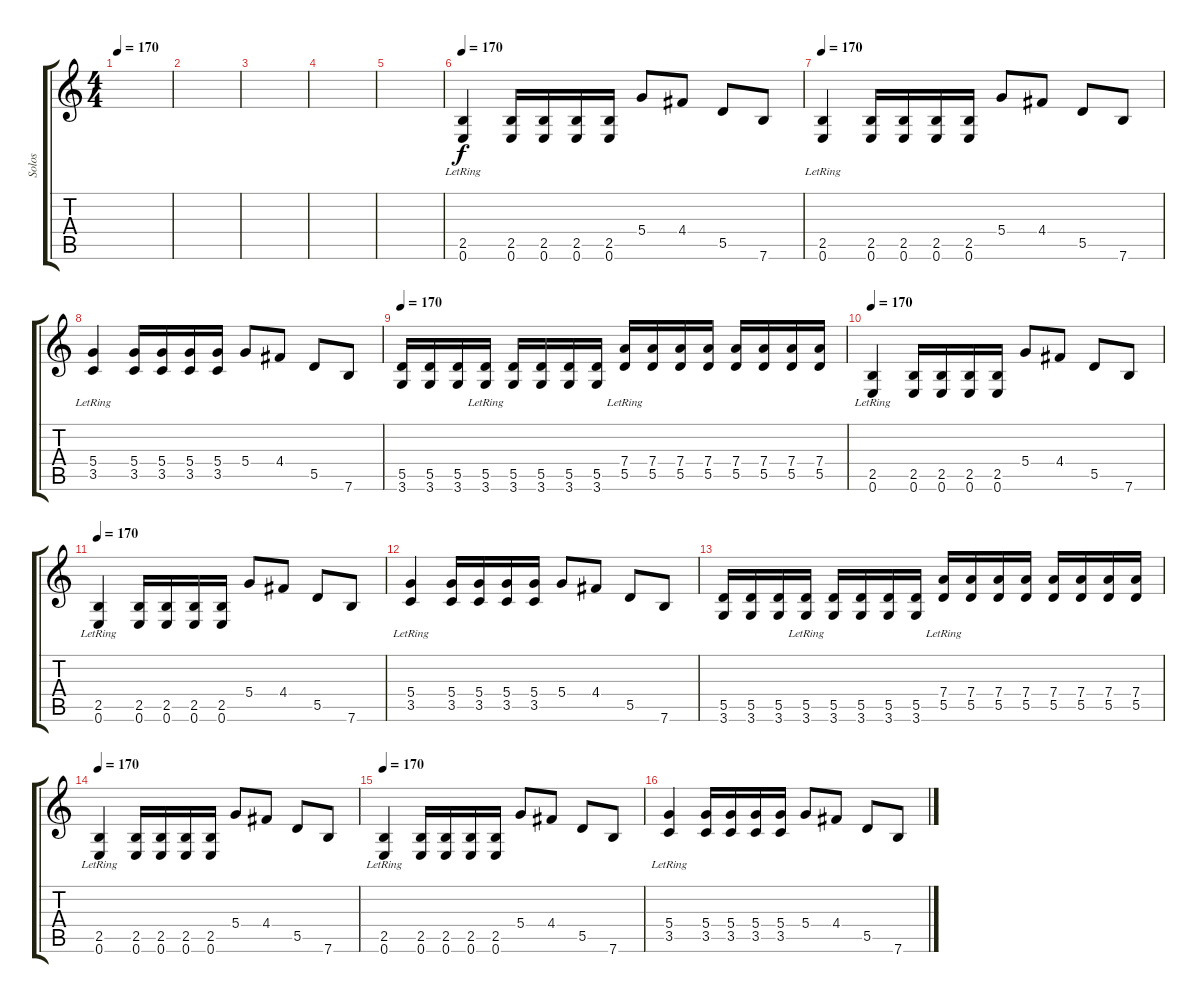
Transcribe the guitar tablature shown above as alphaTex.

\track ("Solos" "Solos") {instrument distortionguitar}
\staff {score tabs}
\tuning (E4 B3 G3 D3 A2 E2) {hide}
\ts (4 4)
\tempo 170
\clef g2
\ks c
|
|
|
|
|
\tempo 170
(2.5{lr} 0.6{lr}).4{instrument overdrivenguitar} (2.5 0.6).16 (2.5 0.6).16 (2.5 0.6).16 (2.5 0.6).16 5.4.8 4.4.8 5.5.8 7.6.8 |
\tempo 170
(2.5{lr} 0.6).4{instrument overdrivenguitar} (2.5 0.6).16 (2.5 0.6).16 (2.5 0.6).16 (2.5 0.6).16 5.4.8 4.4.8 5.5.8 7.6.8 |
(5.4{lr} 3.5{lr}).4 (5.4 3.5).16 (5.4 3.5).16 (5.4 3.5).16 (5.4 3.5).16 5.4.8 4.4.8 5.5.8 7.6.8 |
\tempo 170
(5.5 3.6).16 (5.5 3.6).16 (5.5 3.6).16 (5.5{lr} 3.6{lr}).16 (5.5 3.6).16 (5.5 3.6).16 (5.5 3.6).16 (5.5 3.6).16 (7.4{lr} 5.5{lr}).16 (7.4 5.5).16 (7.4 5.5).16 (7.4 5.5).16 (7.4 5.5).16 (7.4 5.5).16 (7.4 5.5).16 (7.4 5.5).16 |
\tempo 170
(2.5{lr} 0.6{lr}).4{instrument overdrivenguitar} (2.5 0.6).16 (2.5 0.6).16 (2.5 0.6).16 (2.5 0.6).16 5.4.8 4.4.8 5.5.8 7.6.8 |
\tempo 170
(2.5{lr} 0.6).4{instrument overdrivenguitar} (2.5 0.6).16 (2.5 0.6).16 (2.5 0.6).16 (2.5 0.6).16 5.4.8 4.4.8 5.5.8 7.6.8 |
(5.4{lr} 3.5{lr}).4 (5.4 3.5).16 (5.4 3.5).16 (5.4 3.5).16 (5.4 3.5).16 5.4.8 4.4.8 5.5.8 7.6.8 |
(5.5 3.6).16 (5.5 3.6).16 (5.5 3.6).16 (5.5{lr} 3.6{lr}).16 (5.5 3.6).16 (5.5 3.6).16 (5.5 3.6).16 (5.5 3.6).16 (7.4{lr} 5.5{lr}).16 (7.4 5.5).16 (7.4 5.5).16 (7.4 5.5).16 (7.4 5.5).16 (7.4 5.5).16 (7.4 5.5).16 (7.4 5.5).16 |
\tempo 170
(2.5{lr} 0.6{lr}).4{instrument overdrivenguitar} (2.5 0.6).16 (2.5 0.6).16 (2.5 0.6).16 (2.5 0.6).16 5.4.8 4.4.8 5.5.8 7.6.8 |
\tempo 170
(2.5{lr} 0.6).4{instrument overdrivenguitar} (2.5 0.6).16 (2.5 0.6).16 (2.5 0.6).16 (2.5 0.6).16 5.4.8 4.4.8 5.5.8 7.6.8 |
(5.4{lr} 3.5{lr}).4 (5.4 3.5).16 (5.4 3.5).16 (5.4 3.5).16 (5.4 3.5).16 5.4.8 4.4.8 5.5.8 7.6.8
